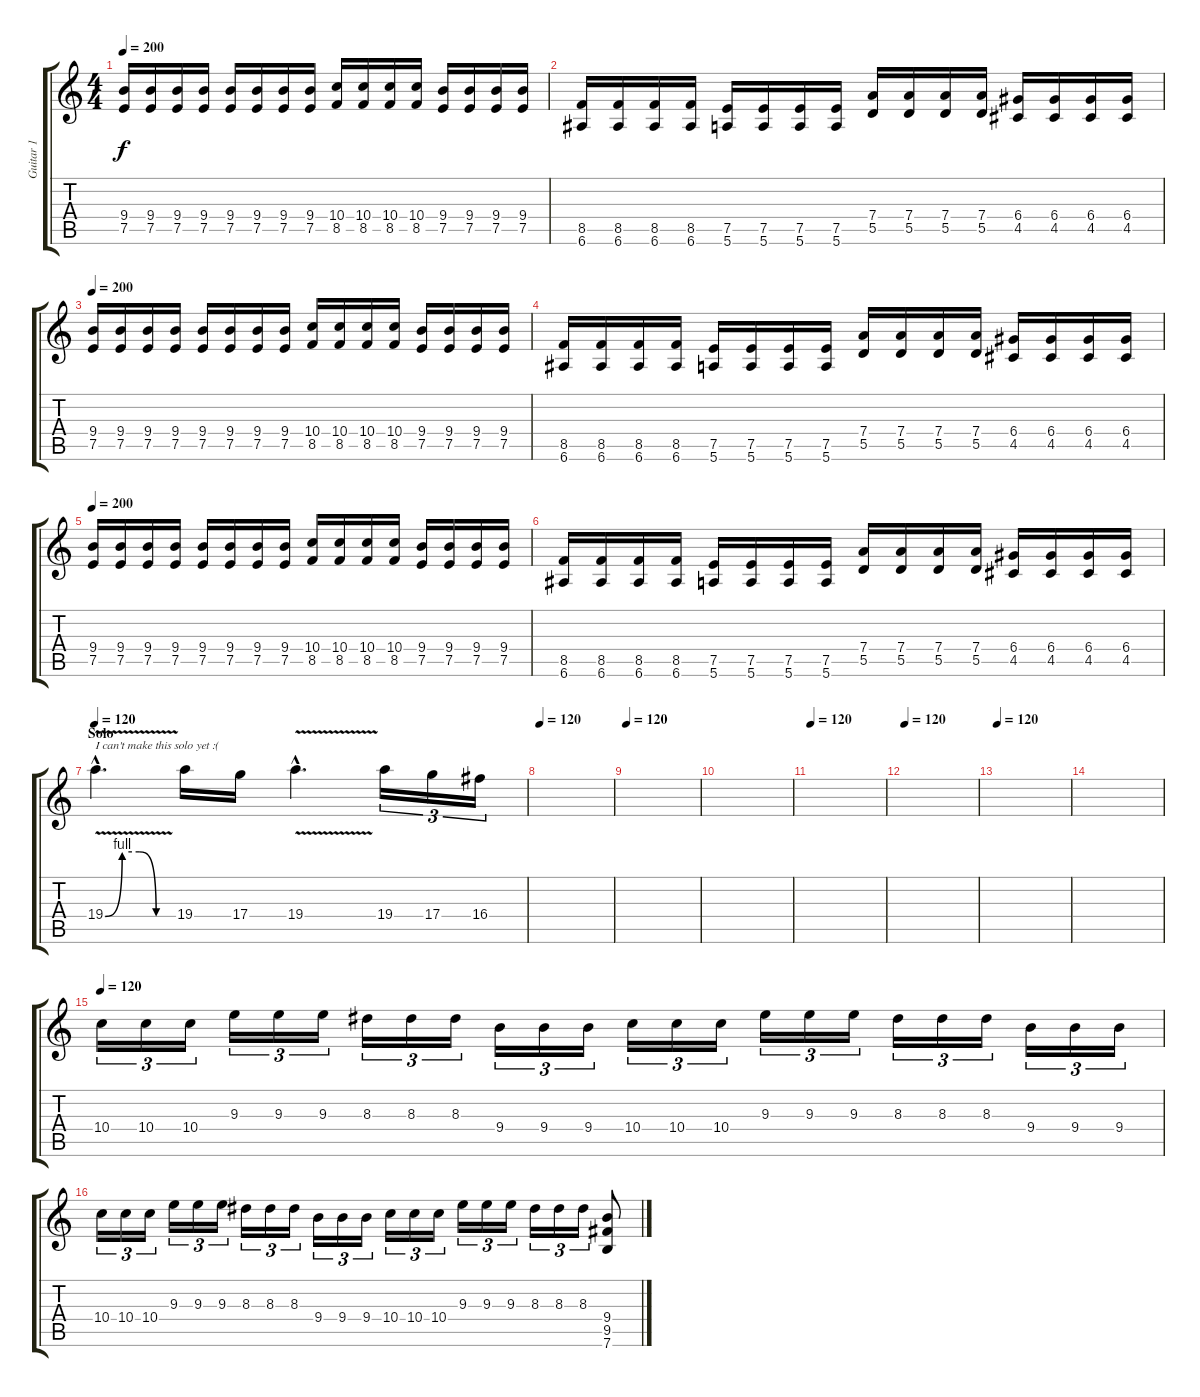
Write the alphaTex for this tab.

\track ("Guitar 1" "Guitar 1") {instrument distortionguitar}
\staff {score tabs}
\tuning (E4 B3 G3 D3 A2 E2) {hide}
\ts (4 4)
\tempo 190
\tempo 200
\clef g2
\ks c
(9.4 7.5).16{dy f} (9.4 7.5).16 (9.4 7.5).16 (9.4 7.5).16 (9.4 7.5).16 (9.4 7.5).16 (9.4 7.5).16 (9.4 7.5).16 (10.4 8.5).16 (10.4 8.5).16 (10.4 8.5).16 (10.4 8.5).16 (9.4 7.5).16 (9.4 7.5).16 (9.4 7.5).16 (9.4 7.5).16 |
(8.5 6.6).16 (8.5 6.6).16 (8.5 6.6).16 (8.5 6.6).16 (7.5 5.6).16 (7.5 5.6).16 (7.5 5.6).16 (7.5 5.6).16 (7.4 5.5).16 (7.4 5.5).16 (7.4 5.5).16 (7.4 5.5).16 (6.4 4.5).16 (6.4 4.5).16 (6.4 4.5).16 (6.4 4.5).16 |
\tempo 200
(9.4 7.5).16 (9.4 7.5).16 (9.4 7.5).16 (9.4 7.5).16 (9.4 7.5).16 (9.4 7.5).16 (9.4 7.5).16 (9.4 7.5).16 (10.4 8.5).16 (10.4 8.5).16 (10.4 8.5).16 (10.4 8.5).16 (9.4 7.5).16 (9.4 7.5).16 (9.4 7.5).16 (9.4 7.5).16 |
(8.5 6.6).16 (8.5 6.6).16 (8.5 6.6).16 (8.5 6.6).16 (7.5 5.6).16 (7.5 5.6).16 (7.5 5.6).16 (7.5 5.6).16 (7.4 5.5).16 (7.4 5.5).16 (7.4 5.5).16 (7.4 5.5).16 (6.4 4.5).16 (6.4 4.5).16 (6.4 4.5).16 (6.4 4.5).16 |
\tempo 190
\tempo 200
(9.4 7.5).16 (9.4 7.5).16 (9.4 7.5).16 (9.4 7.5).16 (9.4 7.5).16 (9.4 7.5).16 (9.4 7.5).16 (9.4 7.5).16 (10.4 8.5).16 (10.4 8.5).16 (10.4 8.5).16 (10.4 8.5).16 (9.4 7.5).16 (9.4 7.5).16 (9.4 7.5).16 (9.4 7.5).16 |
(8.5 6.6).16 (8.5 6.6).16 (8.5 6.6).16 (8.5 6.6).16 (7.5 5.6).16 (7.5 5.6).16 (7.5 5.6).16 (7.5 5.6).16 (7.4 5.5).16 (7.4 5.5).16 (7.4 5.5).16 (7.4 5.5).16 (6.4 4.5).16 (6.4 4.5).16 (6.4 4.5).16 (6.4 4.5).16 |
\section ("" "Solo")
\tempo 120
19.4{be (custom 0 0 15 4 30 4 45 0 60 0) v hac}.4{d txt "I can't make this solo yet :("} 19.4.16 17.4.16 19.4{v hac}.4{d} 19.4.16{tu (3 2)} 17.4.16{tu (3 2)} 16.4.16{tu (3 2)} |
\tempo 120
|
\tempo 120
|
|
\tempo 120
|
\tempo 120
|
\tempo 120
|
|
\tempo 120
10.4.16{tu (3 2)} 10.4.16{tu (3 2)} 10.4.16{tu (3 2)} 9.3.16{tu (3 2)} 9.3.16{tu (3 2)} 9.3.16{tu (3 2)} 8.3.16{tu (3 2)} 8.3.16{tu (3 2)} 8.3.16{tu (3 2)} 9.4.16{tu (3 2)} 9.4.16{tu (3 2)} 9.4.16{tu (3 2)} 10.4.16{tu (3 2)} 10.4.16{tu (3 2)} 10.4.16{tu (3 2)} 9.3.16{tu (3 2)} 9.3.16{tu (3 2)} 9.3.16{tu (3 2)} 8.3.16{tu (3 2)} 8.3.16{tu (3 2)} 8.3.16{tu (3 2)} 9.4.16{tu (3 2)} 9.4.16{tu (3 2)} 9.4.16{tu (3 2)} |
10.4.16{tu (3 2)} 10.4.16{tu (3 2)} 10.4.16{tu (3 2)} 9.3.16{tu (3 2)} 9.3.16{tu (3 2)} 9.3.16{tu (3 2)} 8.3.16{tu (3 2)} 8.3.16{tu (3 2)} 8.3.16{tu (3 2)} 9.4.16{tu (3 2)} 9.4.16{tu (3 2)} 9.4.16{tu (3 2)} 10.4.16{tu (3 2)} 10.4.16{tu (3 2)} 10.4.16{tu (3 2)} 9.3.16{tu (3 2)} 9.3.16{tu (3 2)} 9.3.16{tu (3 2)} 8.3.16{tu (3 2)} 8.3.16{tu (3 2)} 8.3.16{tu (3 2)} (9.4 9.5 7.6).8
